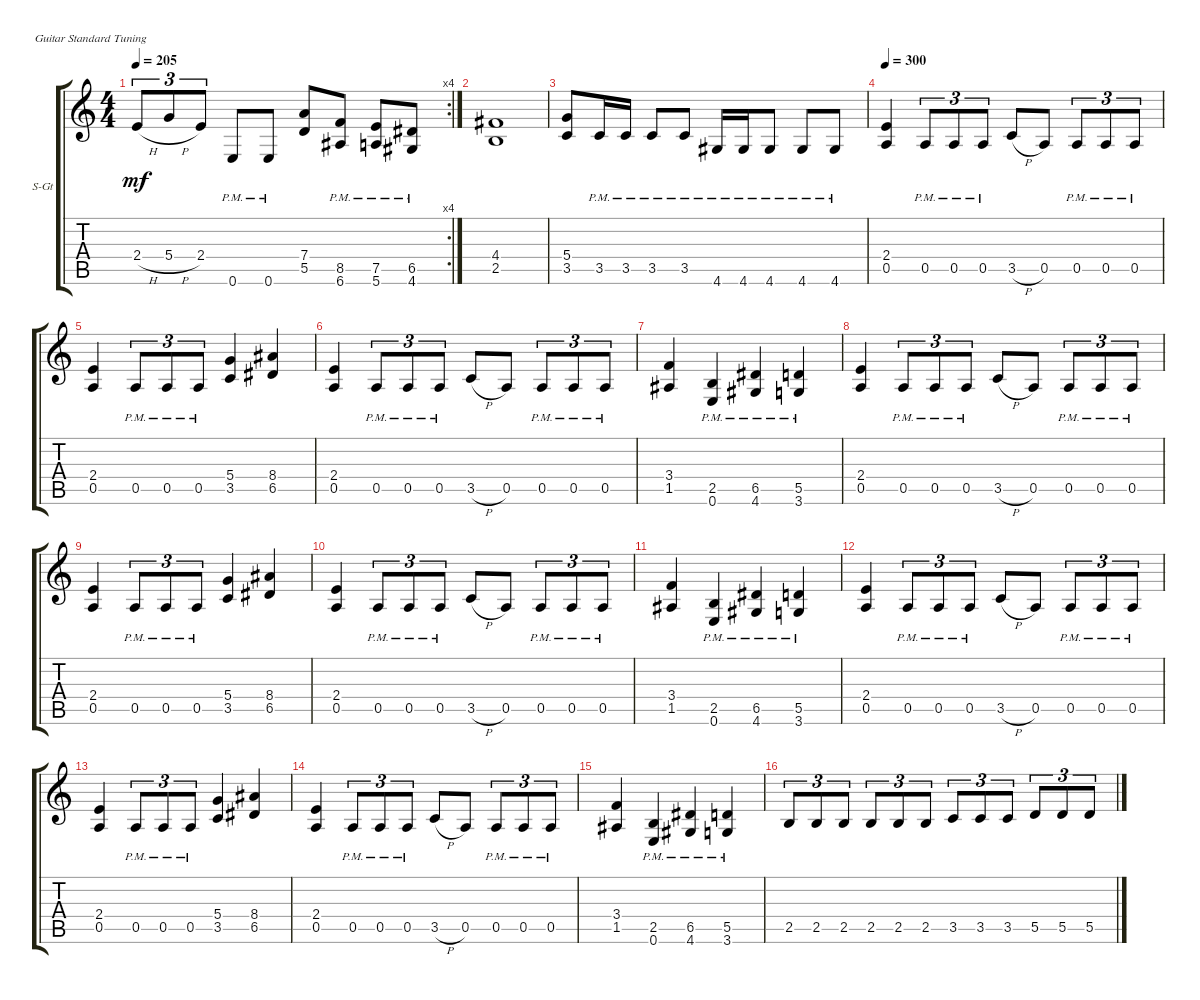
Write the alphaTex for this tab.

\defaultSystemsLayout 4
\bracketExtendMode groupsimilarinstruments
\firstSystemTrackNameOrientation horizontal
\otherSystemsTrackNameOrientation horizontal
\track ("Steel Guitar" "S-Gt") {instrument acousticguitarsteel}
\staff {score tabs}
\tuning (E4 B3 G3 D3 A2 E2)
\rc 4
\ts (4 4)
\tempo 205
\clef g2
\ks c
2.4{h}.8{tu (3 2) dy mf} 5.4{h}.8{tu (3 2)} 2.4.8{tu (3 2)} 0.6{pm}.8 0.6{pm}.8 (5.5 7.4).8 (6.6{pm} 8.5{pm}).8 (5.6{pm} 7.5{pm}).8 (4.6{pm} 6.5{pm}).8 |
(2.5 4.4).1 |
(3.5 5.4).8 3.5{pm}.16 3.5{pm}.16 3.5{pm}.8 3.5{pm}.8 4.6{pm}.16 4.6{pm}.16 4.6{pm}.8 4.6{pm}.8 4.6{pm}.8 |
\tempo 300
(0.5 2.4).4 0.5{pm}.8{tu (3 2)} 0.5{pm}.8{tu (3 2)} 0.5{pm}.8{tu (3 2)} 3.5{h}.8 0.5.8 0.5{pm}.8{tu (3 2)} 0.5{pm}.8{tu (3 2)} 0.5{pm}.8{tu (3 2)} |
(0.5 2.4).4 0.5{pm}.8{tu (3 2)} 0.5{pm}.8{tu (3 2)} 0.5{pm}.8{tu (3 2)} (3.5 5.4).4 (6.5 8.4).4 |
(0.5 2.4).4 0.5{pm}.8{tu (3 2)} 0.5{pm}.8{tu (3 2)} 0.5{pm}.8{tu (3 2)} 3.5{h}.8 0.5.8 0.5{pm}.8{tu (3 2)} 0.5{pm}.8{tu (3 2)} 0.5{pm}.8{tu (3 2)} |
(1.5 3.4).4 (0.6{pm} 2.5{pm}).4 (4.6{pm} 6.5{pm}).4 (3.6{pm} 5.5{pm}).4 |
(0.5 2.4).4 0.5{pm}.8{tu (3 2)} 0.5{pm}.8{tu (3 2)} 0.5{pm}.8{tu (3 2)} 3.5{h}.8 0.5.8 0.5{pm}.8{tu (3 2)} 0.5{pm}.8{tu (3 2)} 0.5{pm}.8{tu (3 2)} |
(0.5 2.4).4 0.5{pm}.8{tu (3 2)} 0.5{pm}.8{tu (3 2)} 0.5{pm}.8{tu (3 2)} (3.5 5.4).4 (6.5 8.4).4 |
(0.5 2.4).4 0.5{pm}.8{tu (3 2)} 0.5{pm}.8{tu (3 2)} 0.5{pm}.8{tu (3 2)} 3.5{h}.8 0.5.8 0.5{pm}.8{tu (3 2)} 0.5{pm}.8{tu (3 2)} 0.5{pm}.8{tu (3 2)} |
(1.5 3.4).4 (0.6{pm} 2.5{pm}).4 (4.6{pm} 6.5{pm}).4 (3.6{pm} 5.5{pm}).4 |
(0.5 2.4).4 0.5{pm}.8{tu (3 2)} 0.5{pm}.8{tu (3 2)} 0.5{pm}.8{tu (3 2)} 3.5{h}.8 0.5.8 0.5{pm}.8{tu (3 2)} 0.5{pm}.8{tu (3 2)} 0.5{pm}.8{tu (3 2)} |
(0.5 2.4).4 0.5{pm}.8{tu (3 2)} 0.5{pm}.8{tu (3 2)} 0.5{pm}.8{tu (3 2)} (3.5 5.4).4 (6.5 8.4).4 |
(0.5 2.4).4 0.5{pm}.8{tu (3 2)} 0.5{pm}.8{tu (3 2)} 0.5{pm}.8{tu (3 2)} 3.5{h}.8 0.5.8 0.5{pm}.8{tu (3 2)} 0.5{pm}.8{tu (3 2)} 0.5{pm}.8{tu (3 2)} |
(1.5 3.4).4 (0.6{pm} 2.5{pm}).4 (4.6{pm} 6.5{pm}).4 (3.6{pm} 5.5{pm}).4 |
2.5.8{tu (3 2)} 2.5.8{tu (3 2)} 2.5.8{tu (3 2)} 2.5.8{tu (3 2)} 2.5.8{tu (3 2)} 2.5.8{tu (3 2)} 3.5.8{tu (3 2)} 3.5.8{tu (3 2)} 3.5.8{tu (3 2)} 5.5.8{tu (3 2)} 5.5.8{tu (3 2)} 5.5.8{tu (3 2)}
